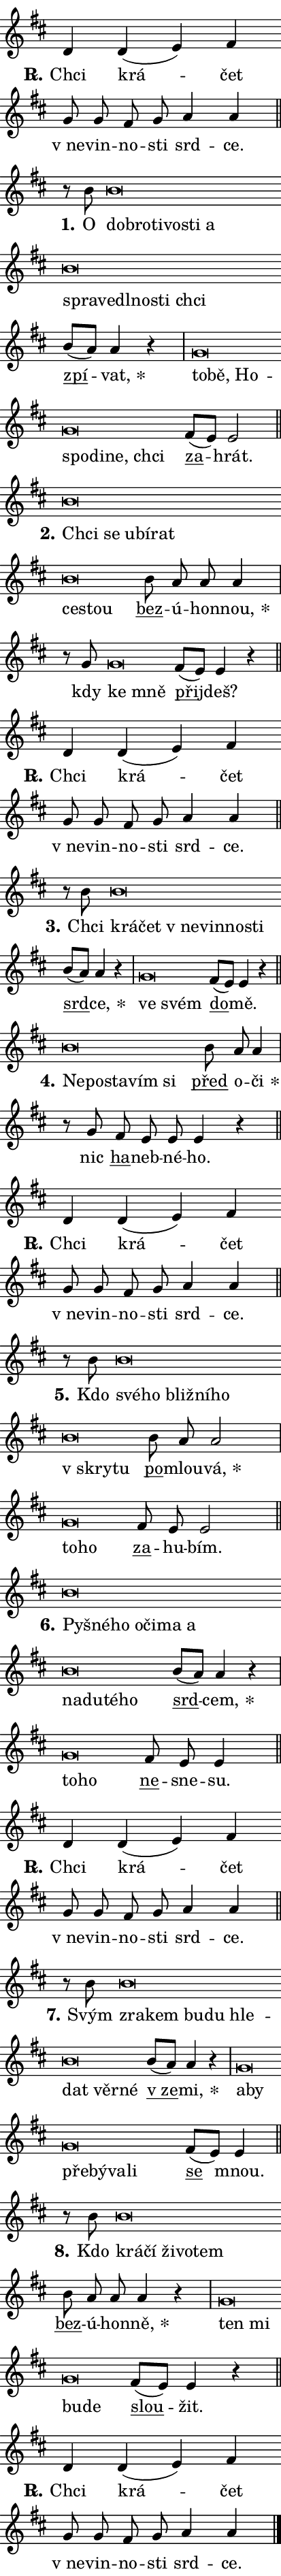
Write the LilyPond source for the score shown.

\version "2.24.0"
\header { tagline = "" }
\paper {
  indent = 0\cm
  top-margin = 0\cm
  right-margin = 0\cm
  bottom-margin = 0\cm
  left-margin = 0\cm
  paper-width = 7\cm
  page-breaking = #ly:one-page-breaking
  system-system-spacing.basic-distance = #11
  score-system-spacing.basic-distance = #11
  ragged-last = ##f
}


%% Author: Thomas Morley
%% https://lists.gnu.org/archive/html/lilypond-user/2020-05/msg00002.html
#(define (line-position grob)
"Returns position of @var[grob} in current system:
   @code{'start}, if at first time-step
   @code{'end}, if at last time-step
   @code{'middle} otherwise
"
  (let* ((col (ly:item-get-column grob))
         (ln (ly:grob-object col 'left-neighbor))
         (rn (ly:grob-object col 'right-neighbor))
         (col-to-check-left (if (ly:grob? ln) ln col))
         (col-to-check-right (if (ly:grob? rn) rn col))
         (break-dir-left
           (and
             (ly:grob-property col-to-check-left 'non-musical #f)
             (ly:item-break-dir col-to-check-left)))
         (break-dir-right
           (and
             (ly:grob-property col-to-check-right 'non-musical #f)
             (ly:item-break-dir col-to-check-right))))
        (cond ((eqv? 1 break-dir-left) 'start)
              ((eqv? -1 break-dir-right) 'end)
              (else 'middle))))

#(define (tranparent-at-line-position vctor)
  (lambda (grob)
  "Relying on @code{line-position} select the relevant enry from @var{vctor}.
Used to determine transparency,"
    (case (line-position grob)
      ((end) (not (vector-ref vctor 0)))
      ((middle) (not (vector-ref vctor 1)))
      ((start) (not (vector-ref vctor 2))))))

noteHeadBreakVisibility =
#(define-music-function (break-visibility)(vector?)
"Makes @code{NoteHead}s transparent relying on @var{break-visibility}"
#{
  \override NoteHead.transparent =
    #(tranparent-at-line-position break-visibility)
#})

#(define delete-ledgers-for-transparent-note-heads
  (lambda (grob)
    "Reads whether a @code{NoteHead} is transparent.
If so this @code{NoteHead} is removed from @code{'note-heads} from
@var{grob}, which is supposed to be @code{LedgerLineSpanner}.
As a result ledgers are not printed for this @code{NoteHead}"
    (let* ((nhds-array (ly:grob-object grob 'note-heads))
           (nhds-list
             (if (ly:grob-array? nhds-array)
                 (ly:grob-array->list nhds-array)
                 '()))
           ;; Relies on the transparent-property being done before
           ;; Staff.LedgerLineSpanner.after-line-breaking is executed.
           ;; This is fragile ...
           (to-keep
             (remove
               (lambda (nhd)
                 (ly:grob-property nhd 'transparent #f))
               nhds-list)))
      ;; TODO find a better method to iterate over grob-arrays, similiar
      ;; to filter/remove etc for lists
      ;; For now rebuilt from scratch
      (set! (ly:grob-object grob 'note-heads)  '())
      (for-each
        (lambda (nhd)
          (ly:pointer-group-interface::add-grob grob 'note-heads nhd))
        to-keep))))

hideNotes = {
  \noteHeadBreakVisibility #begin-of-line-visible
}
unHideNotes = {
  \noteHeadBreakVisibility #all-visible
}

% work-around for resetting accidentals
% https://lilypond.org/doc/v2.23/Documentation/notation/displaying-rhythms#unmetered-music
cadenzaMeasure = {
  \cadenzaOff
  \partial 1024 s1024
  \cadenzaOn
}

#(define-markup-command (accent layout props text) (markup?)
  "Underline accented syllable"
  (interpret-markup layout props
    #{\markup \override #'(offset . 4.3) \underline { #text }#}))

responsum = \markup \concat {
  "R" \hspace #-1.05 \path #0.1 #'((moveto 0 0.07) (lineto 0.9 0.8)) \hspace #0.05 "."
}

\layout {
    \context {
        \Staff
        \remove "Time_signature_engraver"
        \override LedgerLineSpanner.after-line-breaking = #delete-ledgers-for-transparent-note-heads
    }
    \context {
        \Voice {
            \override NoteHead.output-attributes = #'((class . "notehead"))
            \override Hairpin.height = #0.55
        }
    }
    \context {
        \Lyrics {
            \override StanzaNumber.output-attributes = #'((class . "stanzanumber"))
            \override LyricSpace.minimum-distance = #0.9
            \override LyricText.font-name = #"TeX Gyre Schola"
            \override LyricText.font-size = 1
            \override StanzaNumber.font-name = #"TeX Gyre Schola Bold"
            \override StanzaNumber.font-size = 1
        }
    }
}

% magnetic-lyrics.ily
%
%   written by
%     Jean Abou Samra <jean@abou-samra.fr>
%     Werner Lemberg <wl@gnu.org>
%
%   adapted by
%     Jiri Hon <jiri.hon@gmail.com>
%
% Version 2022-Apr-15

% https://www.mail-archive.com/lilypond-user@gnu.org/msg149350.html

#(define (Left_hyphen_pointer_engraver context)
   "Collect syllable-hyphen-syllable occurrences in lyrics and store
them in properties.  This engraver only looks to the left.  For
example, if the lyrics input is @code{foo -- bar}, it does the
following.

@itemize @bullet
@item
Set the @code{text} property of the @code{LyricHyphen} grob between
@q{foo} and @q{bar} to @code{foo}.

@item
Set the @code{left-hyphen} property of the @code{LyricText} grob with
text @q{foo} to the @code{LyricHyphen} grob between @q{foo} and
@q{bar}.
@end itemize

Use this auxiliary engraver in combination with the
@code{lyric-@/text::@/apply-@/magnetic-@/offset!} hook."
   (let ((hyphen #f)
         (text #f))
     (make-engraver
      (acknowledgers
       ((lyric-syllable-interface engraver grob source-engraver)
        (set! text grob)))
      (end-acknowledgers
       ((lyric-hyphen-interface engraver grob source-engraver)
        ;(when (not (grob::has-interface grob 'lyric-space-interface))
          (set! hyphen grob)));)
      ((stop-translation-timestep engraver)
       (when (and text hyphen)
         (ly:grob-set-object! text 'left-hyphen hyphen))
       (set! text #f)
       (set! hyphen #f)))))

#(define (lyric-text::apply-magnetic-offset! grob)
   "If the space between two syllables is less than the value in
property @code{LyricText@/.details@/.squash-threshold}, move the right
syllable to the left so that it gets concatenated with the left
syllable.

Use this function as a hook for
@code{LyricText@/.after-@/line-@/breaking} if the
@code{Left_@/hyphen_@/pointer_@/engraver} is active."
   (let ((hyphen (ly:grob-object grob 'left-hyphen #f)))
     (when hyphen
       (let ((left-text (ly:spanner-bound hyphen LEFT)))
         (when (grob::has-interface left-text 'lyric-syllable-interface)
           (let* ((common (ly:grob-common-refpoint grob left-text X))
                  (this-x-ext (ly:grob-extent grob common X))
                  (left-x-ext
                   (begin
                     ;; Trigger magnetism for left-text.
                     (ly:grob-property left-text 'after-line-breaking)
                     (ly:grob-extent left-text common X)))
                  ;; `delta` is the gap width between two syllables.
                  (delta (- (interval-start this-x-ext)
                            (interval-end left-x-ext)))
                  (details (ly:grob-property grob 'details))
                  (threshold (assoc-get 'squash-threshold details 0.2)))
             (when (< delta threshold)
               (let* (;; We have to manipulate the input text so that
                      ;; ligatures crossing syllable boundaries are not
                      ;; disabled.  For languages based on the Latin
                      ;; script this is essentially a beautification.
                      ;; However, for non-Western scripts it can be a
                      ;; necessity.
                      (lt (ly:grob-property left-text 'text))
                      (rt (ly:grob-property grob 'text))
                      (is-space (grob::has-interface hyphen 'lyric-space-interface))
                      (space (if is-space " " ""))
                      (space-markup (grob-interpret-markup grob " "))
                      (space-size (interval-length (ly:stencil-extent space-markup X)))
                      (extra-delta (if is-space space-size 0))
                      ;; Append new syllable.
                      (ltrt-space (if (and (string? lt) (string? rt))
                                (string-append lt space rt)
                                (make-concat-markup (list lt space rt))))
                      ;; Right-align `ltrt` to the right side.
                      (ltrt-space-markup (grob-interpret-markup
                               grob
                               (make-translate-markup
                                (cons (interval-length this-x-ext) 0)
                                (make-right-align-markup ltrt-space)))))
                 (begin
                   ;; Don't print `left-text`.
                   (ly:grob-set-property! left-text 'stencil #f)
                   ;; Set text and stencil (which holds all collected
                   ;; syllables so far) and shift it to the left.
                   (ly:grob-set-property! grob 'text ltrt-space)
                   (ly:grob-set-property! grob 'stencil ltrt-space-markup)
                   (ly:grob-translate-axis! grob (- (- delta extra-delta)) X))))))))))


#(define (lyric-hyphen::displace-bounds-first grob)
   ;; Make very sure this callback isn't triggered too early.
   (let ((left (ly:spanner-bound grob LEFT))
         (right (ly:spanner-bound grob RIGHT)))
     (ly:grob-property left 'after-line-breaking)
     (ly:grob-property right 'after-line-breaking)
     (ly:lyric-hyphen::print grob)))

squashThreshold = #0.4

\layout {
  \context {
    \Lyrics
    \consists #Left_hyphen_pointer_engraver
    \override LyricText.after-line-breaking =
      #lyric-text::apply-magnetic-offset!
    \override LyricHyphen.stencil = #lyric-hyphen::displace-bounds-first
    \override LyricText.details.squash-threshold = \squashThreshold
    \override LyricHyphen.minimum-distance = 0
    \override LyricHyphen.minimum-length = \squashThreshold
  }
}

squash = \override LyricText.details.squash-threshold = 9999
unSquash = \override LyricText.details.squash-threshold = \squashThreshold

left = \override LyricText.self-alignment-X = #LEFT
unLeft = \revert LyricText.self-alignment-X

starOffset = #(lambda (grob) 
                (let ((x_offset (ly:self-alignment-interface::aligned-on-x-parent grob)))
                  (if (= x_offset 0) 0 (+ x_offset 1.2))))

star = #(define-music-function (syllable)(string?)
"Append star separator at the end of a syllable"
#{
  \once \override LyricText.X-offset = #starOffset
  \lyricmode { \markup {
    #syllable
    \override #'((font-name . "TeX Gyre Schola Bold")) \hspace #0.2 \lower #0.65 \larger "*"
  } }
#})

starAccent = #(define-music-function (syllable)(string?)
"Append star separator at the end of a syllable and make accent"
#{
  \once \override LyricText.X-offset = #starOffset
  \lyricmode { \markup {
    \accent #syllable
    \override #'((font-name . "TeX Gyre Schola Bold")) \hspace #0.2 \lower #0.65 \larger "*"
  } }
#})

breath = #(define-music-function (syllable)(string?)
"Append breathing indicator at the end of a syllable"
#{
  \lyricmode { \markup { #syllable "+" } }
#})

optionalBreath = #(define-music-function (syllable)(string?)
"Append optional breathing indicator at the end of a syllable"
#{
  \lyricmode { \markup { #syllable "(+)" } }
#})


\score {
    <<
        \new Voice = "melody" { \cadenzaOn \key d \major \relative { d'4 d( e) fis \bar "" g8 g fis g \bar "" a4 a \cadenzaMeasure \bar "||" \break } }
        \new Lyrics \lyricsto "melody" { \lyricmode { \set stanza = \responsum
Chci krá -- čet "v ne" -- vin -- no -- sti srd -- ce. } }
    >>
    \layout {}
}

\score {
    <<
        \new Voice = "melody" { \cadenzaOn \key d \major \relative { r8 b'8 b\breve*1/16 \hideNotes \breve*1/16 \bar "" \breve*1/16 \bar "" \breve*1/16 \bar "" \breve*1/16 \bar "" \breve*1/16 \bar "" \breve*1/16 \bar "" \breve*1/16 \bar "" \breve*1/16 \bar "" \breve*1/16 \bar "" \breve*1/16 \breve*1/16 \bar "" \unHideNotes \bar "" b8[( a)] a4 r \cadenzaMeasure \bar "|" g\breve*1/16 \hideNotes \breve*1/16 \bar "" \breve*1/16 \bar "" \breve*1/16 \bar "" \breve*1/16 \bar "" \breve*1/16 \breve*1/16 \bar "" \unHideNotes \bar "" fis8[( e)] e2 \cadenzaMeasure \bar "||" \break } }
        \new Lyrics \lyricsto "melody" { \lyricmode { \set stanza = "1."
O \left dob -- \squash ro -- ti -- vo -- sti a spra -- ve -- dl -- no -- sti chci \unLeft \unSquash \markup \accent zpí -- \star vat, \left to -- \squash bě, Ho -- spo -- di -- ne, chci \unLeft \unSquash \markup \accent za -- hrát. } }
    >>
    \layout {}
}

\score {
    <<
        \new Voice = "melody" { \cadenzaOn \key d \major \relative { b'\breve*1/16 \hideNotes \breve*1/16 \bar "" \breve*1/16 \bar "" \breve*1/16 \bar "" \breve*1/16 \bar "" \breve*1/16 \breve*1/16 \bar "" \unHideNotes \bar "" b8 a a a4 \cadenzaMeasure \bar "|" r8 g8 g\breve*1/16 \hideNotes \breve*1/16 \bar "" \unHideNotes \bar "" fis8[( e)] e4 r \cadenzaMeasure \bar "||" \break } }
        \new Lyrics \lyricsto "melody" { \lyricmode { \set stanza = "2."
\left Chci \squash se u -- bí -- rat ce -- stou \unLeft \unSquash \markup \accent bez -- ú -- hon -- \star nou, kdy \left ke \squash mně \unLeft \unSquash \markup \accent při -- jdeš? } }
    >>
    \layout {}
}

\score {
    <<
        \new Voice = "melody" { \cadenzaOn \key d \major \relative { d'4 d( e) fis \bar "" g8 g fis g \bar "" a4 a \cadenzaMeasure \bar "||" \break } }
        \new Lyrics \lyricsto "melody" { \lyricmode { \set stanza = \responsum
Chci krá -- čet "v ne" -- vin -- no -- sti srd -- ce. } }
    >>
    \layout {}
}

\score {
    <<
        \new Voice = "melody" { \cadenzaOn \key d \major \relative { r8 b'8 b\breve*1/16 \hideNotes \breve*1/16 \bar "" \breve*1/16 \bar "" \breve*1/16 \bar "" \breve*1/16 \breve*1/16 \bar "" \unHideNotes \bar "" b8[( a)] a4 r \cadenzaMeasure \bar "|" g\breve*1/16 \hideNotes \breve*1/16 \bar "" \unHideNotes \bar "" fis8[( e)] e4 r \cadenzaMeasure \bar "||" \break } }
        \new Lyrics \lyricsto "melody" { \lyricmode { \set stanza = "3."
Chci \left krá -- \squash čet "v ne" -- vin -- no -- sti \unLeft \unSquash \markup \accent srd -- \star ce, \left ve \squash svém \unLeft \unSquash \markup \accent do -- mě. } }
    >>
    \layout {}
}

\score {
    <<
        \new Voice = "melody" { \cadenzaOn \key d \major \relative { b'\breve*1/16 \hideNotes \breve*1/16 \bar "" \breve*1/16 \bar "" \breve*1/16 \breve*1/16 \bar "" \unHideNotes \bar "" b8 a a4 \cadenzaMeasure \bar "|" r8 g8 \bar "" fis8 e e e4 r \cadenzaMeasure \bar "||" \break } }
        \new Lyrics \lyricsto "melody" { \lyricmode { \set stanza = "4."
\left Ne -- \squash po -- sta -- vím si \unLeft \unSquash \markup \accent před o -- \star či nic \markup \accent ha -- neb -- né -- ho. } }
    >>
    \layout {}
}

\score {
    <<
        \new Voice = "melody" { \cadenzaOn \key d \major \relative { d'4 d( e) fis \bar "" g8 g fis g \bar "" a4 a \cadenzaMeasure \bar "||" \break } }
        \new Lyrics \lyricsto "melody" { \lyricmode { \set stanza = \responsum
Chci krá -- čet "v ne" -- vin -- no -- sti srd -- ce. } }
    >>
    \layout {}
}

\score {
    <<
        \new Voice = "melody" { \cadenzaOn \key d \major \relative { r8 b'8 b\breve*1/16 \hideNotes \breve*1/16 \bar "" \breve*1/16 \bar "" \breve*1/16 \bar "" \breve*1/16 \bar "" \breve*1/16 \breve*1/16 \bar "" \unHideNotes \bar "" b8 a a2 \cadenzaMeasure \bar "|" g\breve*1/16 \hideNotes \breve*1/16 \bar "" \unHideNotes \bar "" fis8 e e2 \cadenzaMeasure \bar "||" \break } }
        \new Lyrics \lyricsto "melody" { \lyricmode { \set stanza = "5."
Kdo \left své -- \squash ho bliž -- ní -- ho "v skry" -- tu \unLeft \unSquash \markup \accent po -- mlou -- \star vá, \left to -- \squash ho \unLeft \unSquash \markup \accent za -- hu -- bím. } }
    >>
    \layout {}
}

\score {
    <<
        \new Voice = "melody" { \cadenzaOn \key d \major \relative { b'\breve*1/16 \hideNotes \breve*1/16 \bar "" \breve*1/16 \bar "" \breve*1/16 \bar "" \breve*1/16 \bar "" \breve*1/16 \bar "" \breve*1/16 \bar "" \breve*1/16 \bar "" \breve*1/16 \bar "" \breve*1/16 \breve*1/16 \bar "" \unHideNotes \bar "" b8[( a)] a4 r \cadenzaMeasure \bar "|" g\breve*1/16 \hideNotes \breve*1/16 \bar "" \unHideNotes \bar "" fis8 e e4 \cadenzaMeasure \bar "||" \break } }
        \new Lyrics \lyricsto "melody" { \lyricmode { \set stanza = "6."
\left Py -- \squash šné -- ho o -- či -- ma a na -- du -- té -- ho \unLeft \unSquash \markup \accent srd -- \star cem, \left to -- \squash ho \unLeft \unSquash \markup \accent ne -- sne -- su. } }
    >>
    \layout {}
}

\score {
    <<
        \new Voice = "melody" { \cadenzaOn \key d \major \relative { d'4 d( e) fis \bar "" g8 g fis g \bar "" a4 a \cadenzaMeasure \bar "||" \break } }
        \new Lyrics \lyricsto "melody" { \lyricmode { \set stanza = \responsum
Chci krá -- čet "v ne" -- vin -- no -- sti srd -- ce. } }
    >>
    \layout {}
}

\score {
    <<
        \new Voice = "melody" { \cadenzaOn \key d \major \relative { r8 b'8 b\breve*1/16 \hideNotes \breve*1/16 \bar "" \breve*1/16 \bar "" \breve*1/16 \bar "" \breve*1/16 \bar "" \breve*1/16 \bar "" \breve*1/16 \breve*1/16 \bar "" \unHideNotes \bar "" b8[( a)] a4 r \cadenzaMeasure \bar "|" g\breve*1/16 \hideNotes \breve*1/16 \bar "" \breve*1/16 \bar "" \breve*1/16 \bar "" \breve*1/16 \breve*1/16 \bar "" \unHideNotes \bar "" fis8[( e)] e4 \cadenzaMeasure \bar "||" \break } }
        \new Lyrics \lyricsto "melody" { \lyricmode { \set stanza = "7."
Svým \left zra -- \squash kem bu -- du hle -- dat věr -- né \unLeft \unSquash \markup \accent "v ze" -- \star mi, \left a -- \squash by pře -- bý -- va -- li \unLeft \unSquash \markup \accent se mnou. } }
    >>
    \layout {}
}

\score {
    <<
        \new Voice = "melody" { \cadenzaOn \key d \major \relative { r8 b'8 b\breve*1/16 \hideNotes \breve*1/16 \bar "" \breve*1/16 \bar "" \breve*1/16 \breve*1/16 \bar "" \unHideNotes \bar "" b8 a a a4 r \cadenzaMeasure \bar "|" g\breve*1/16 \hideNotes \breve*1/16 \bar "" \breve*1/16 \breve*1/16 \bar "" \unHideNotes \bar "" fis8[( e)] e4 r \cadenzaMeasure \bar "||" \break } }
        \new Lyrics \lyricsto "melody" { \lyricmode { \set stanza = "8."
Kdo \left krá -- \squash čí ži -- vo -- tem \unLeft \unSquash \markup \accent bez -- ú -- hon -- \star ně, \left ten \squash mi bu -- de \unLeft \unSquash \markup \accent slou -- žit. } }
    >>
    \layout {}
}

\score {
    <<
        \new Voice = "melody" { \cadenzaOn \key d \major \relative { d'4 d( e) fis \bar "" g8 g fis g \bar "" a4 a \cadenzaMeasure \bar "||" \break } \bar "|." }
        \new Lyrics \lyricsto "melody" { \lyricmode { \set stanza = \responsum
Chci krá -- čet "v ne" -- vin -- no -- sti srd -- ce. } }
    >>
    \layout {}
}
